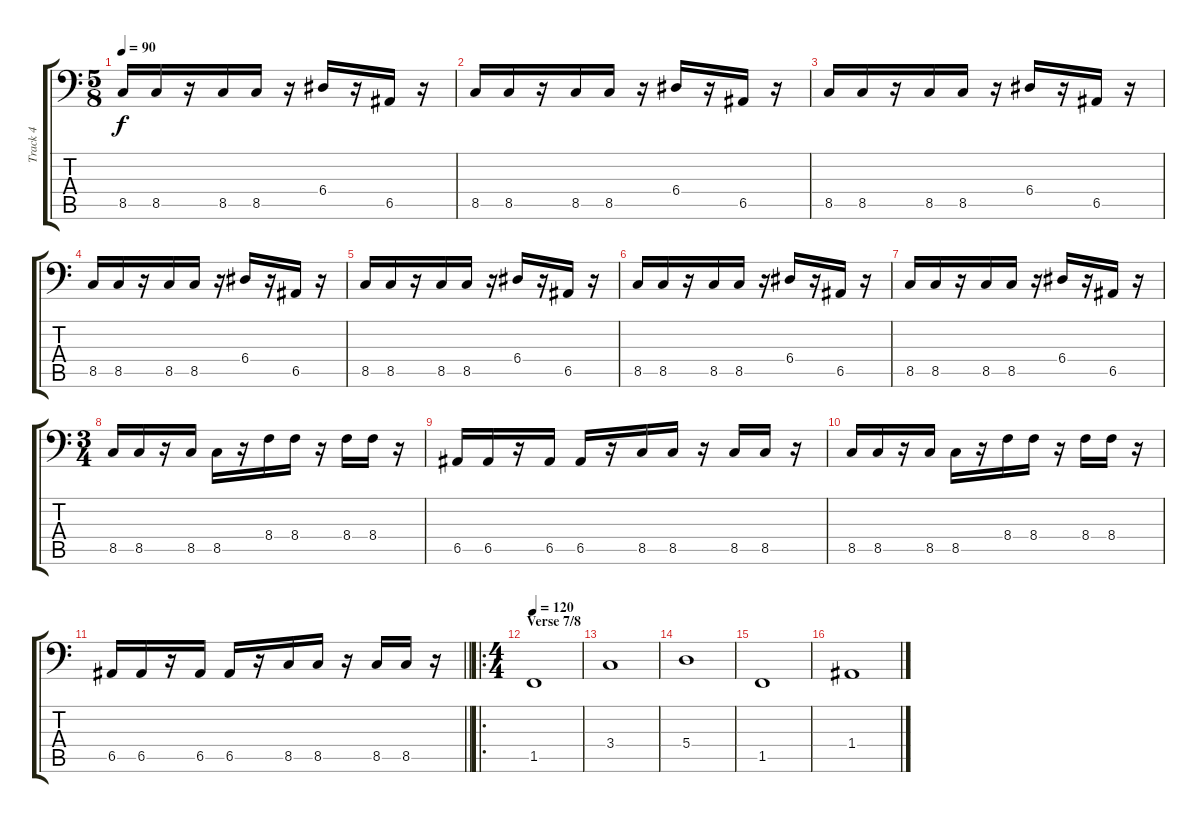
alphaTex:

\track ("Track 4" "Track 4") {instrument electricbassfinger}
\staff {score tabs}
\tuning (C3 G2 D2 A1 E1 B0) {hide}
\ts (5 8)
\tempo 90
\clef f4
\ks c
8.5.16{dy f} 8.5.16 r.16 8.5.16 8.5.16 r.16 6.4.16 r.16 6.5.16 r.16 |
8.5.16 8.5.16 r.16 8.5.16 8.5.16 r.16 6.4.16 r.16 6.5.16 r.16 |
8.5.16 8.5.16 r.16 8.5.16 8.5.16 r.16 6.4.16 r.16 6.5.16 r.16 |
8.5.16 8.5.16 r.16 8.5.16 8.5.16 r.16 6.4.16 r.16 6.5.16 r.16 |
8.5.16 8.5.16 r.16 8.5.16 8.5.16 r.16 6.4.16 r.16 6.5.16 r.16 |
8.5.16 8.5.16 r.16 8.5.16 8.5.16 r.16 6.4.16 r.16 6.5.16 r.16 |
8.5.16 8.5.16 r.16 8.5.16 8.5.16 r.16 6.4.16 r.16 6.5.16 r.16 |
\ts (3 4)
8.5.16 8.5.16 r.16 8.5.16 8.5.16 r.16 8.4.16 8.4.16 r.16 8.4.16 8.4.16 r.16 |
6.5.16 6.5.16 r.16 6.5.16 6.5.16 r.16 8.5.16 8.5.16 r.16 8.5.16 8.5.16 r.16 |
8.5.16 8.5.16 r.16 8.5.16 8.5.16 r.16 8.4.16 8.4.16 r.16 8.4.16 8.4.16 r.16 |
\barLineRight lightlight
6.5.16 6.5.16 r.16 6.5.16 6.5.16 r.16 8.5.16 8.5.16 r.16 8.5.16 8.5.16 r.16 |
\ro
\ts (4 4)
\section ("" "Verse 7/8")
\tempo 120
1.5.1 |
3.4.1 |
5.4.1 |
1.5.1 |
1.4.1
